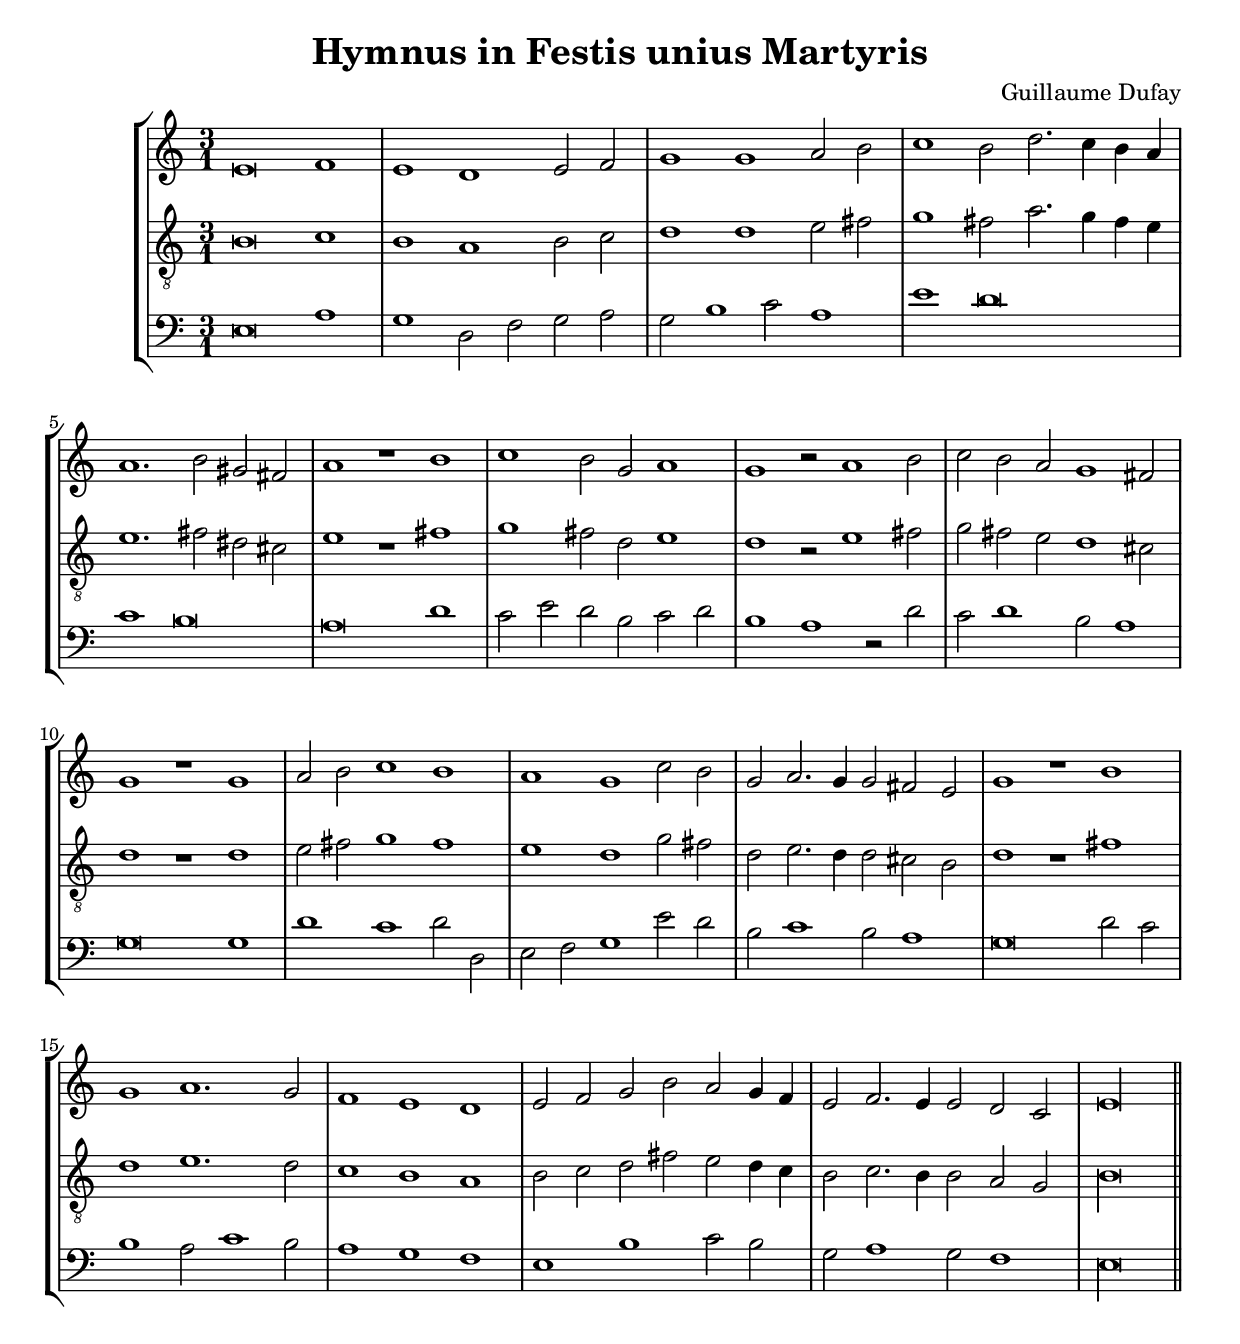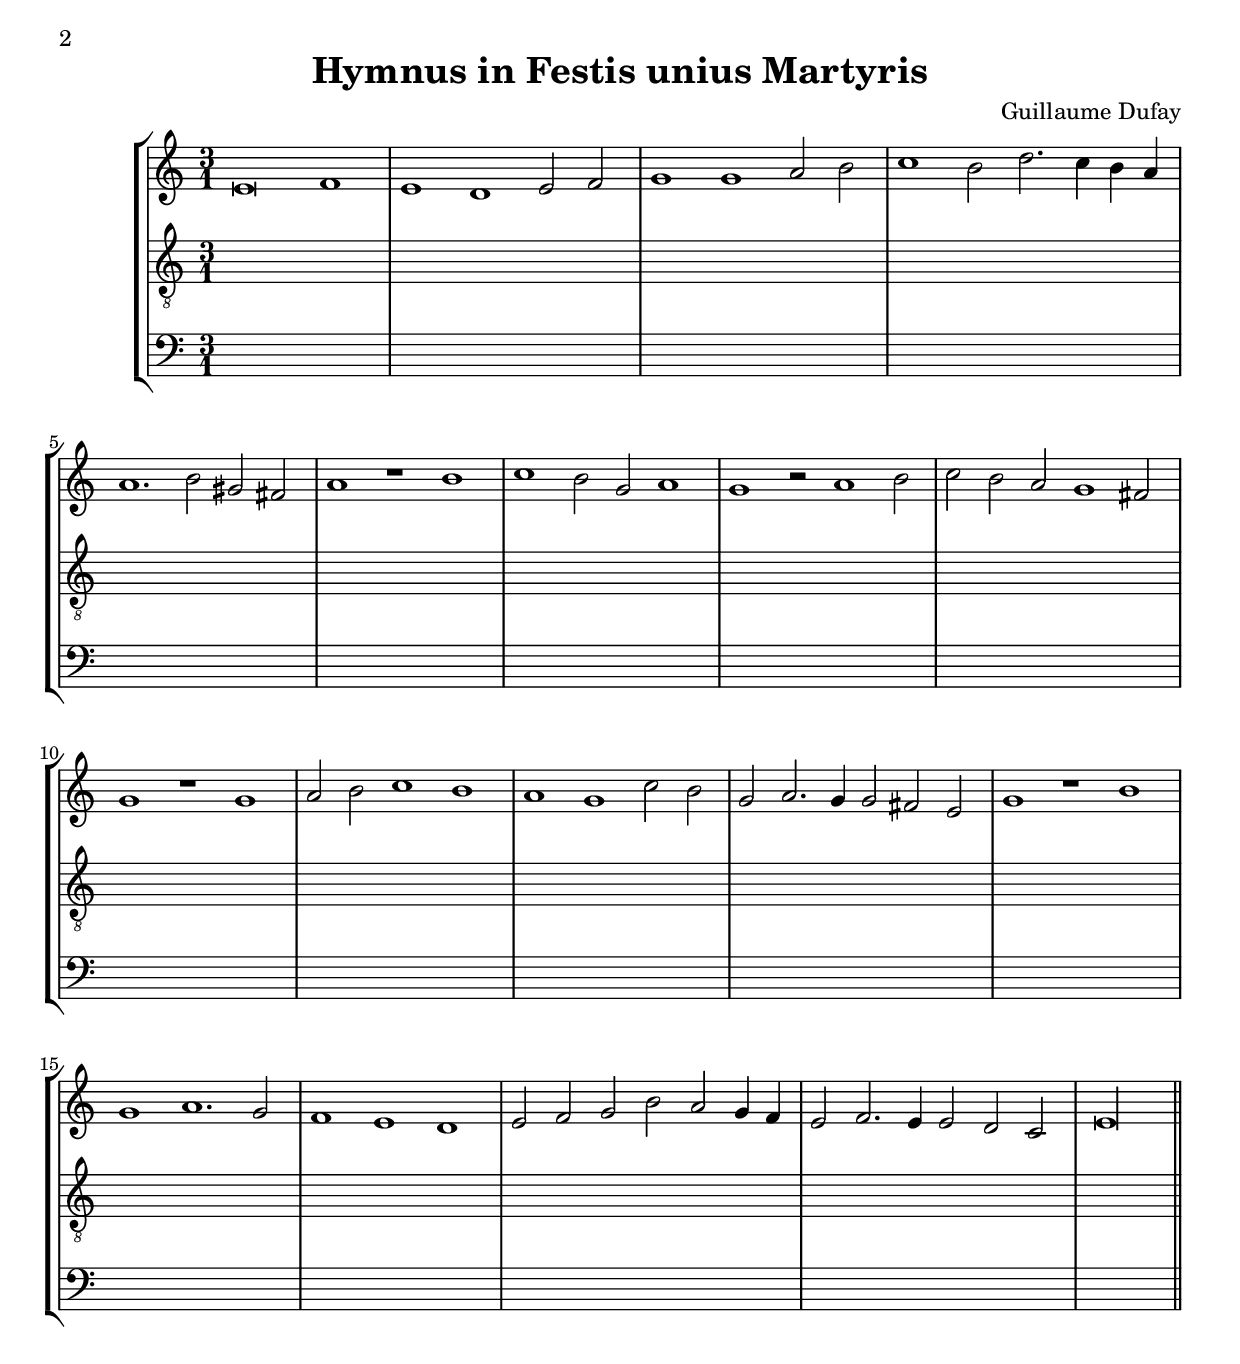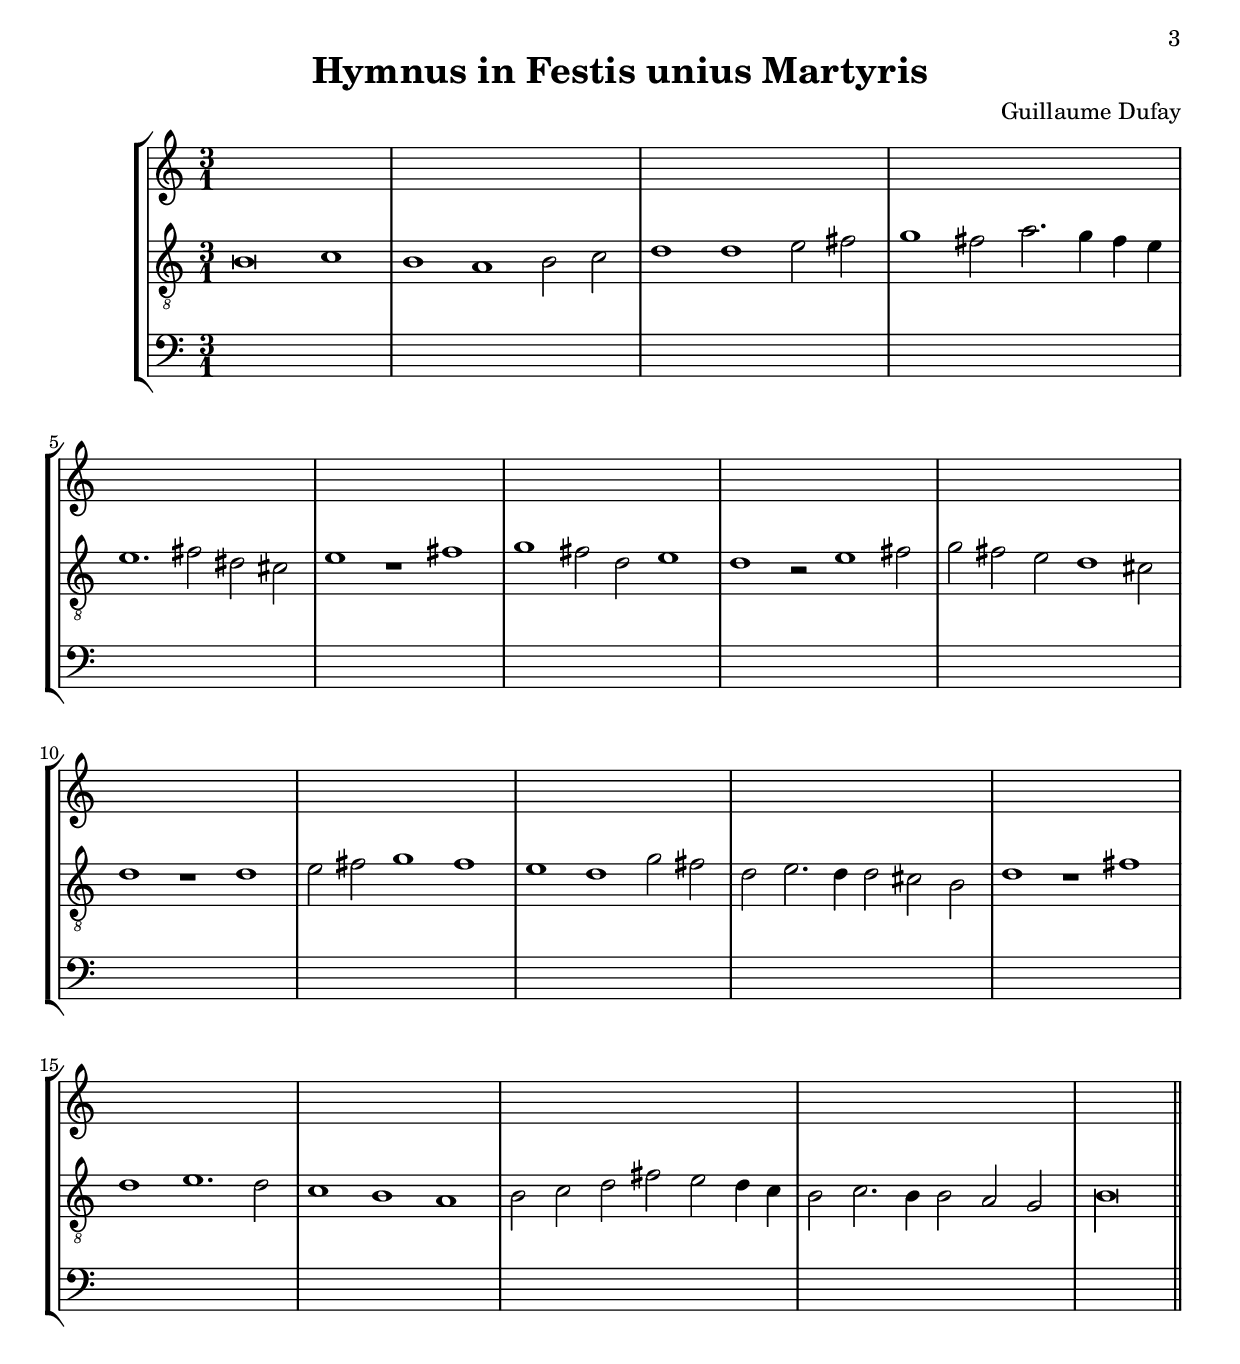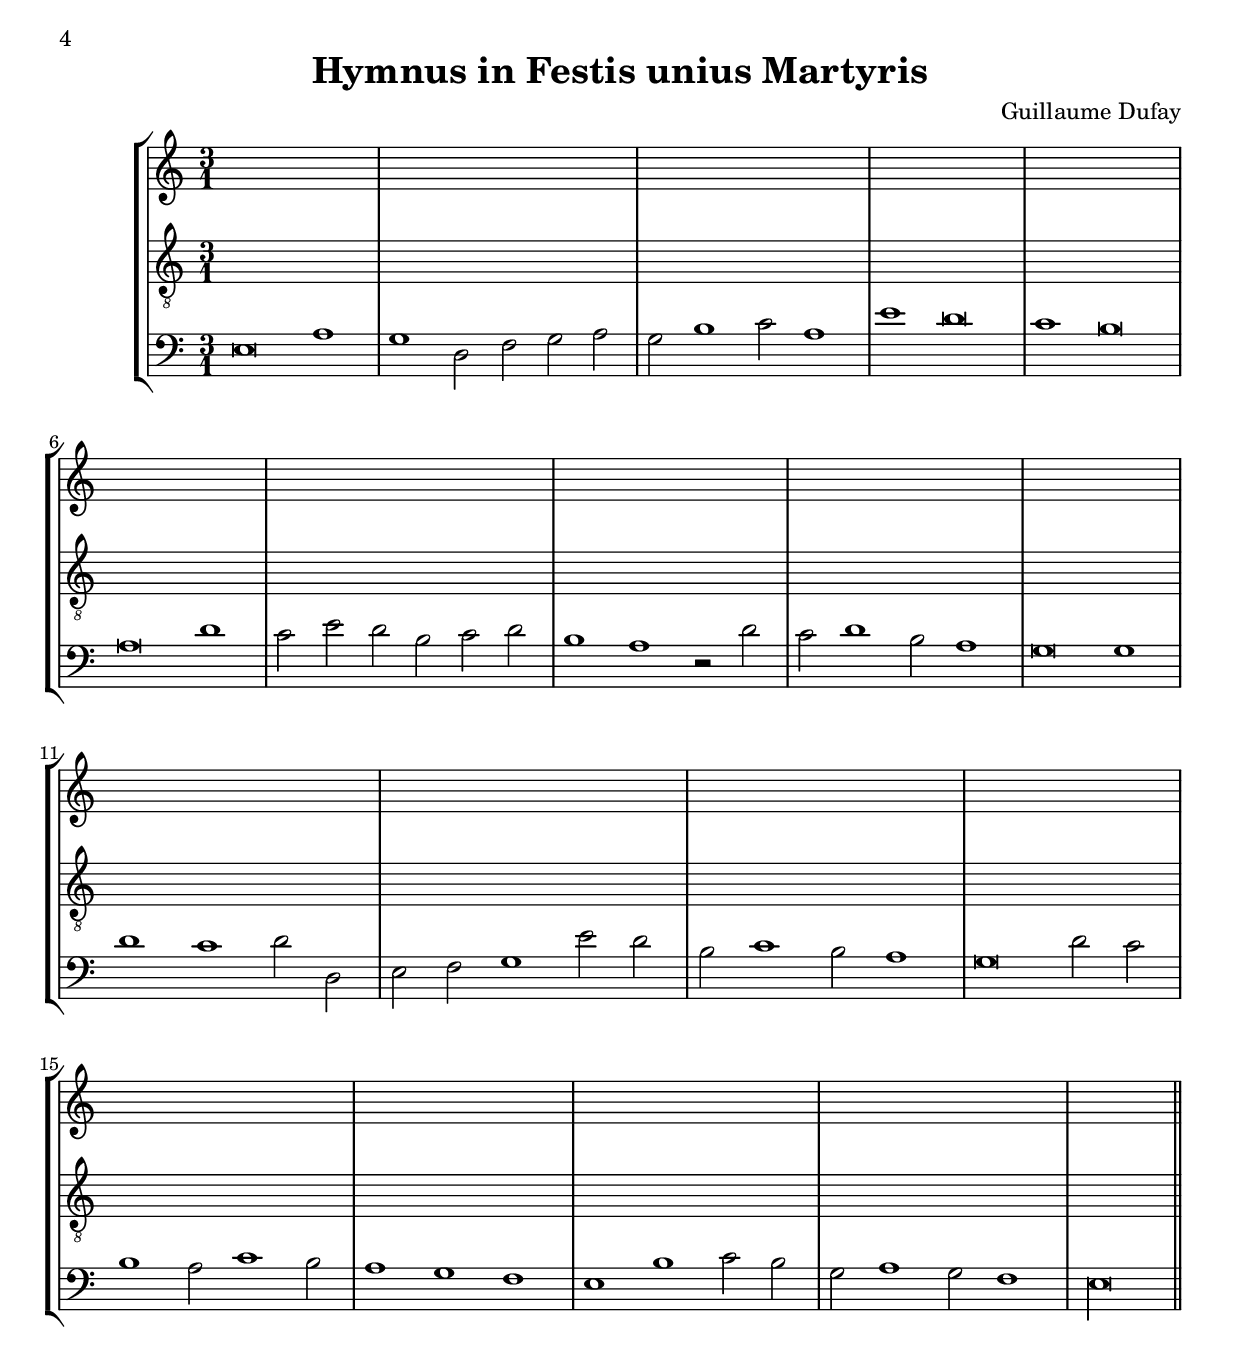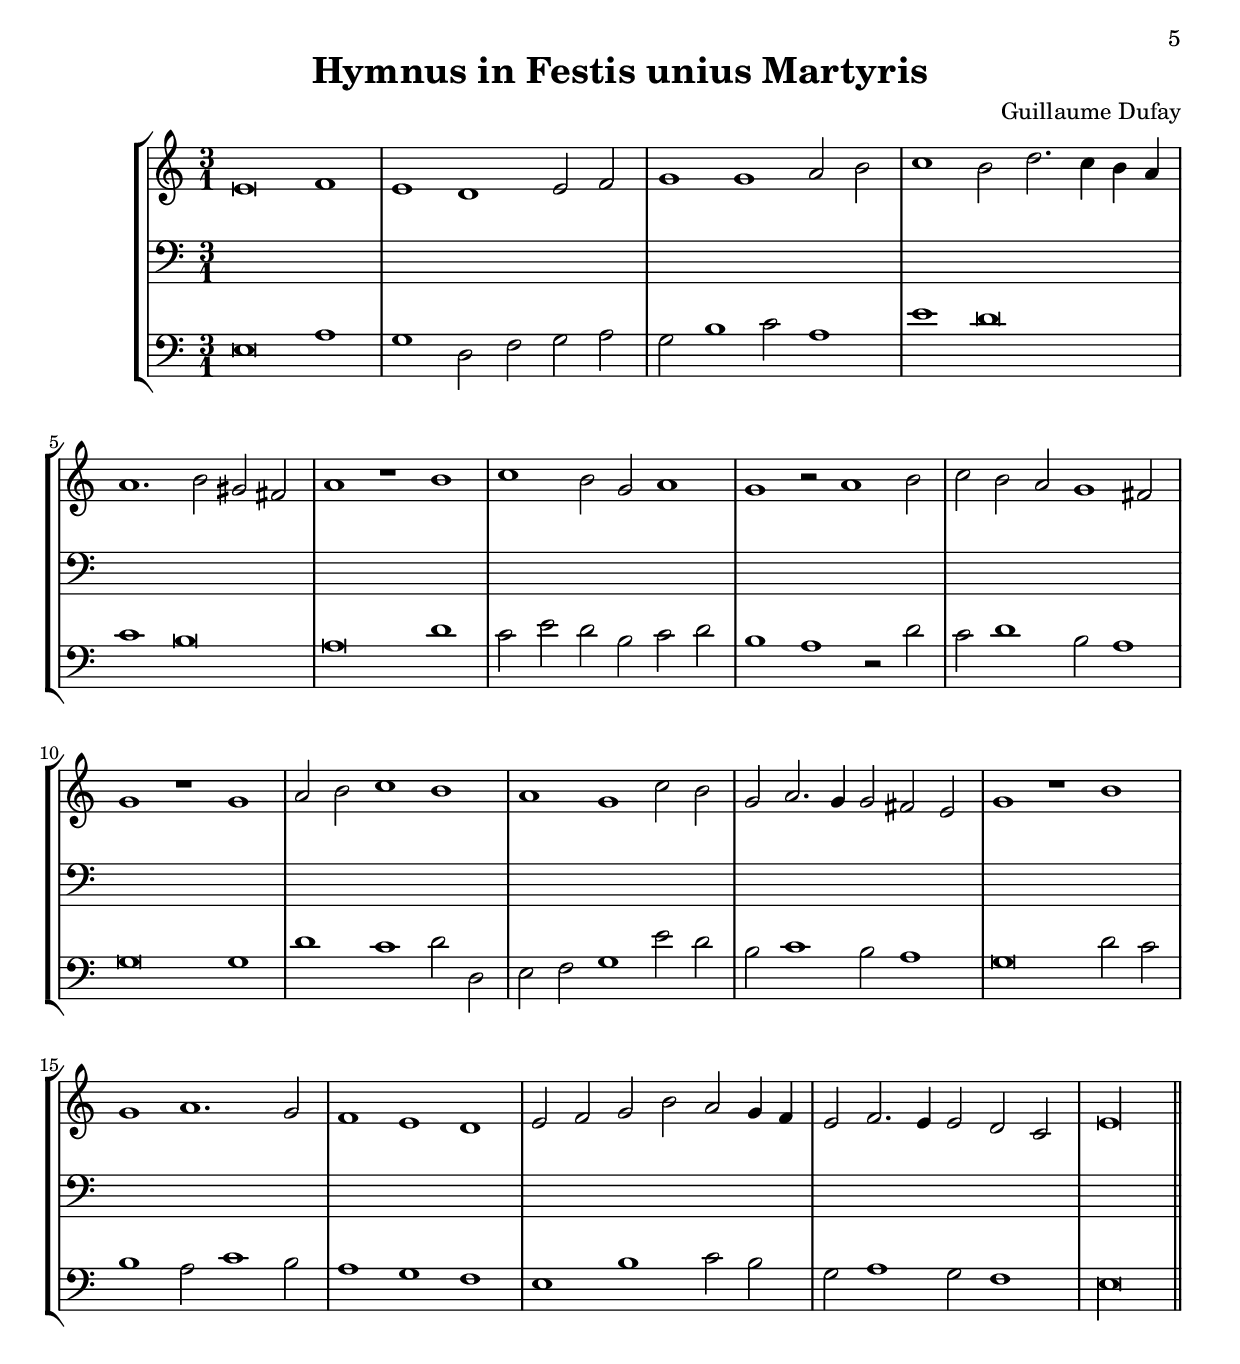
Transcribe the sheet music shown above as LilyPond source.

\version "2.14.2"
\include "deutsch.ly"
sopran = \relative e' {e\breve f1 e d e2 f g1 g a2 h c1 h2 d2. c4 h a a1. h2 gis fis a1 r h c h2 g a1 g r2 a1 h2 c h a g1 fis2 g1 r g a2 h c1 h a g c2 h g a2. g4 g2 fis e g1 r h g a1. g2 f1 e d e2 f g h a g4 f e2 f2. e4 e2 d c e\longa*1/2}

tenor = \transpose c g, {\sopran}

bass = \relative e {e\breve a1 g d2 f g a g h1 c2 a1 e' d\breve c1 h\breve a d1 c2 e d h c d h1 a r2 d c d1 h2 a1 g\breve g1 d' c d2 d, e f g1 e'2 d h c1 h2 a1 g\breve d'2 c h1 a2 c1 h2 a1 g f e h' c2 h g a1 g2 f1 e\longa*1/2}

tacet = {s\breve.*18 s\longa*1/2}

\bookpart {
\header { title = "Hymnus in Festis unius Martyris" composer = "Guillaume Dufay" opus = "" tagline = ##f }
\score
{
 {
 \new StaffGroup <<
 \new Staff
 { 
 \clef treble \key c \major \time 3/1 \sopran \bar "||"
 }
 \new Staff
 { 
 \clef "treble_8" \key c \major \time 3/1 \tenor \bar "||"
 }
 \new Staff
 { 
 \clef bass \key c \major \time 3/1 \bass \bar "||"
 }
 >>
 }
\layout {}
}
}

\bookpart {
\header { title = "Hymnus in Festis unius Martyris" composer = "Guillaume Dufay" opus = "" tagline = ##f }
\score
{
 {
 \new StaffGroup <<
 \new Staff
 { 
 \clef treble \key c \major \time 3/1 \sopran \bar "||"
 }
 \new Staff
 { 
 \clef "treble_8" \key c \major \time 3/1 \tacet \bar "||"
 }
 \new Staff
 { 
 \clef bass \key c \major \time 3/1 \tacet \bar "||"
 }
 >>
 }
\layout {}
}
}

\bookpart {
\header { title = "Hymnus in Festis unius Martyris" composer = "Guillaume Dufay" opus = "" tagline = ##f }
\score
{
 {
 \new StaffGroup <<
 \new Staff
 { 
 \clef treble \key c \major \time 3/1 \tacet \bar "||"
 }
 \new Staff
 { 
 \clef "treble_8" \key c \major \time 3/1 \tenor \bar "||"
 }
 \new Staff
 { 
 \clef bass \key c \major \time 3/1 \tacet \bar "||"
 }
 >>
 }
\layout {}
}
}

\bookpart {
\header { title = "Hymnus in Festis unius Martyris" composer = "Guillaume Dufay" opus = "" tagline = ##f }
\score
{
 {
 \new StaffGroup <<
 \new Staff
 { 
 \clef treble \key c \major \time 3/1 \tacet \bar "||"
 }
 \new Staff
 { 
 \clef "treble_8" \key c \major \time 3/1 \tacet \bar "||"
 }
 \new Staff
 { 
 \clef bass \key c \major \time 3/1 \bass \bar "||"
 }
 >>
 }
\layout {}
}
}

\bookpart {
\header { title = "Hymnus in Festis unius Martyris" composer = "Guillaume Dufay" opus = "" tagline = ##f }
\score
{
 {
 \new StaffGroup <<
 \new Staff
 { 
 \clef treble \key c \major \time 3/1 \sopran \bar "||"
 }
 \new Staff
 { 
 \clef bass \key c \major \time 3/1 \tacet \bar "||"
 }
 \new Staff
 { 
 \clef bass \key c \major \time 3/1 \bass \bar "||"
 }
 >>
 }
\layout {}
}
}

